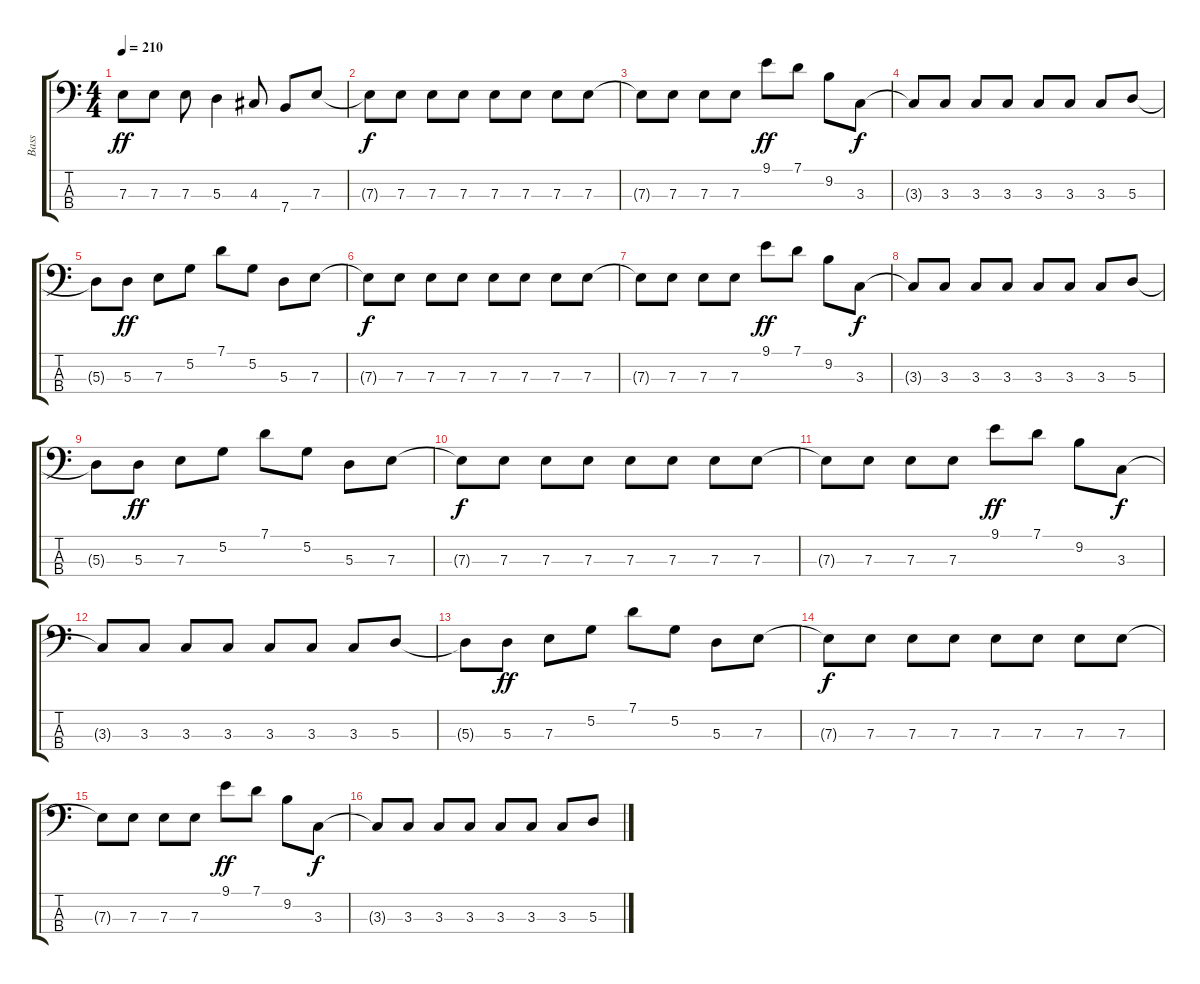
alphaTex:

\track ("Bass" "Bass") {instrument electricbassfinger}
\staff {score tabs}
\tuning (G2 D2 A1 E1) {hide}
\ts (4 4)
\tempo 210
\clef f4
\ks c
7.3.8{dy ff} 7.3.8 7.3.8 5.3.4 4.3.8 7.4.8 7.3.8 |
7.3{t}.8{dy f} 7.3.8 7.3.8 7.3.8 7.3.8 7.3.8 7.3.8 7.3.8 |
7.3{t}.8 7.3.8 7.3.8 7.3.8 9.1.8{dy ff} 7.1.8 9.2.8 3.3.8{dy f} |
3.3{t}.8 3.3.8 3.3.8 3.3.8 3.3.8 3.3.8 3.3.8 5.3.8 |
5.3{t}.8 5.3.8{dy ff} 7.3.8 5.2.8 7.1.8 5.2.8 5.3.8 7.3.8 |
7.3{t}.8{dy f} 7.3.8 7.3.8 7.3.8 7.3.8 7.3.8 7.3.8 7.3.8 |
7.3{t}.8 7.3.8 7.3.8 7.3.8 9.1.8{dy ff} 7.1.8 9.2.8 3.3.8{dy f} |
3.3{t}.8 3.3.8 3.3.8 3.3.8 3.3.8 3.3.8 3.3.8 5.3.8 |
5.3{t}.8 5.3.8{dy ff} 7.3.8 5.2.8 7.1.8 5.2.8 5.3.8 7.3.8 |
7.3{t}.8{dy f} 7.3.8 7.3.8 7.3.8 7.3.8 7.3.8 7.3.8 7.3.8 |
7.3{t}.8 7.3.8 7.3.8 7.3.8 9.1.8{dy ff} 7.1.8 9.2.8 3.3.8{dy f} |
3.3{t}.8 3.3.8 3.3.8 3.3.8 3.3.8 3.3.8 3.3.8 5.3.8 |
5.3{t}.8 5.3.8{dy ff} 7.3.8 5.2.8 7.1.8 5.2.8 5.3.8 7.3.8 |
7.3{t}.8{dy f} 7.3.8 7.3.8 7.3.8 7.3.8 7.3.8 7.3.8 7.3.8 |
7.3{t}.8 7.3.8 7.3.8 7.3.8 9.1.8{dy ff} 7.1.8 9.2.8 3.3.8{dy f} |
3.3{t}.8 3.3.8 3.3.8 3.3.8 3.3.8 3.3.8 3.3.8 5.3.8
